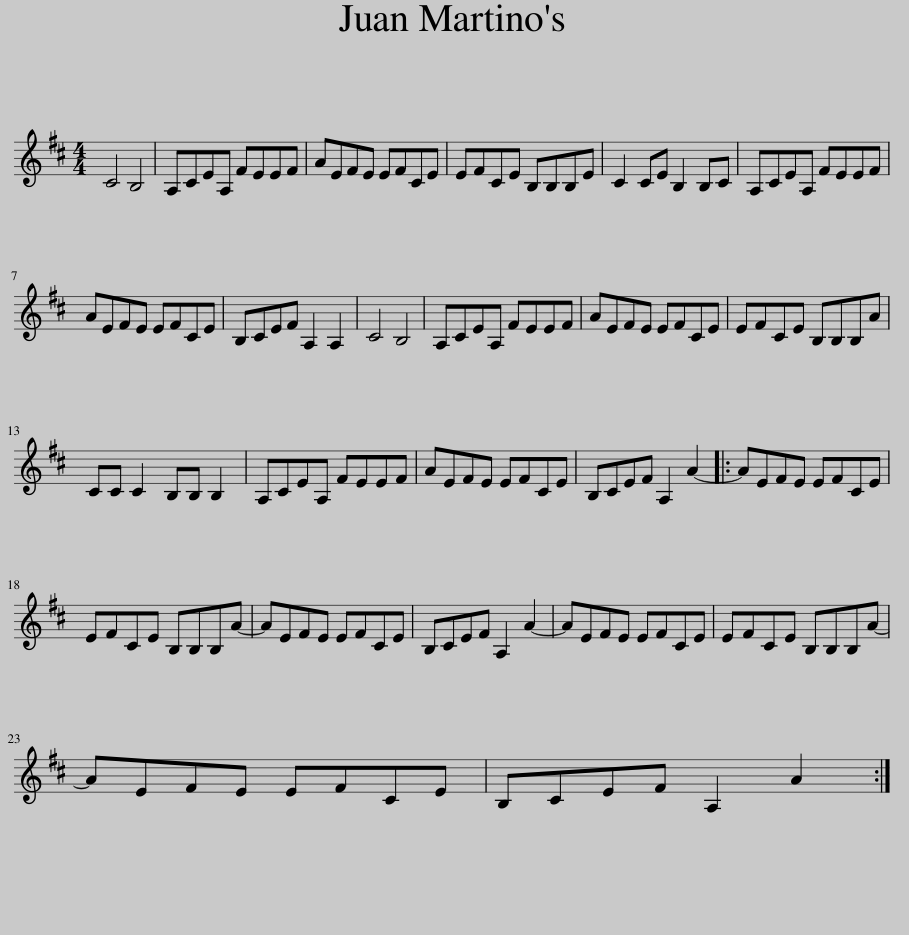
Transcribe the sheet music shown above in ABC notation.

X:1
L:1/8
M:4/4
I:linebreak $
K:D
V:1 treble
V:1
 C4 B,4 | A,CEA, FEEF | AEFE EFCE | EFCE B,B,B,E | C2 CE B,2 B,C | %5
 A,CEA, FEEF |$ AEFE EFCE | B,CEF A,2 A,2 | C4 B,4 | A,CEA, FEEF | %10
 AEFE EFCE | EFCE B,B,B,A |$ CC C2 B,B, B,2 | A,CEA, FEEF | AEFE EFCE | %15
 B,CEF A,2 A2- |: AEFE EFCE |$ EFCE B,B,B,A- | AEFE EFCE | B,CEF A,2 A2- | %20
 AEFE EFCE | EFCE B,B,B,A- |$ AEFE EFCE | B,CEF A,2 A2 :| %24
